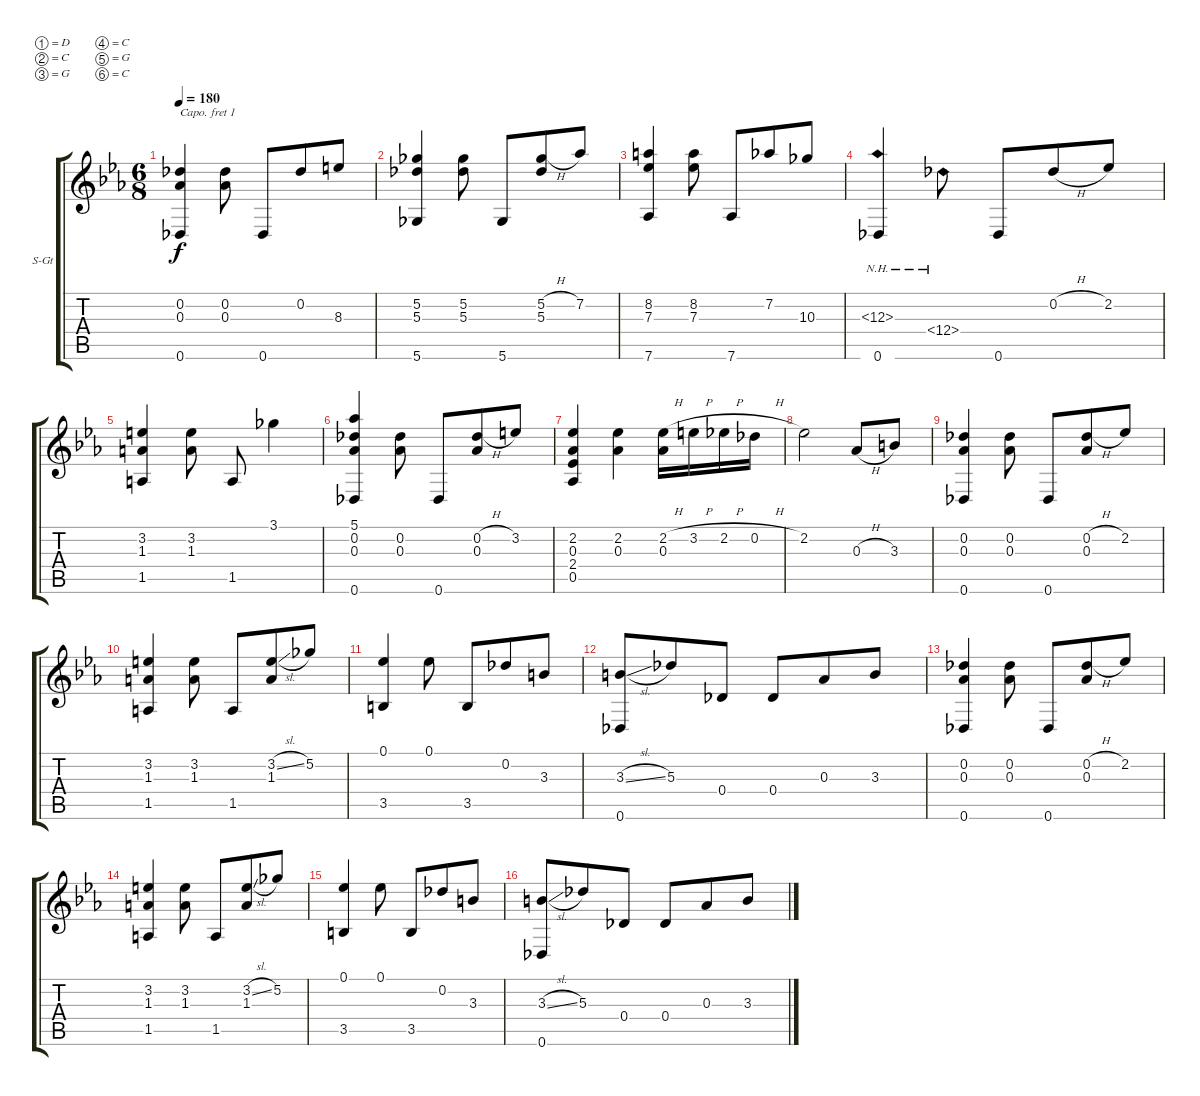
\bracketExtendMode groupsimilarinstruments
\firstSystemTrackNameOrientation horizontal
\otherSystemsTrackNameOrientation horizontal
\track ("Äîðîæêà 1" "S-Gt") {instrument acousticguitarsteel}
\staff {score tabs}
\capo 1
\tuning (D4 C4 G3 C3 G2 C2)
\ts (6 8)
\tempo 180
\clef g2
\ks eb
(0.2 0.3 0.6).4{dy f} (0.2 0.3).8 0.6.8 0.2.8 8.3.8 |
(5.2 5.3 5.6).4 (5.2 5.3).8 5.6.8 (5.2{h} 5.3).8 7.2.8 |
(8.2 7.3 7.6).4 (8.2 7.3).8 7.6.8 7.2.8 10.3.8 |
(12.3{nh} 0.6).4 12.4{nh}.8 0.6.8 0.2{h}.8 2.2.8 |
(3.2 1.3 1.5).4 (3.2 1.3).8 1.5.8 3.1.4 |
(5.1 0.2 0.3 0.6).4 (0.2 0.3).8 0.6.8 (0.2{h} 0.3).8 3.2.8 |
(2.2 0.3 2.4 0.5).4 (2.2 0.3).4 (2.2{h} 0.3).16 3.2{h}.16 2.2{h}.16 0.2{h}.16 |
2.2.2 0.3{h}.8 3.3.8 |
(0.2 0.3 0.6).4 (0.2 0.3).8 0.6.8 (0.2{h} 0.3).8 2.2.8 |
(3.2 1.3 1.5).4 (3.2 1.3).8 1.5.8 (3.2{sl} 1.3).8 5.2.8 |
(0.1 3.5).4 0.1.8 3.5.8 0.2.8 3.3.8 |
(3.3{sl} 0.6).8 5.3.8 0.4.8 0.4.8 0.3.8 3.3.8 |
(0.2 0.3 0.6).4 (0.2 0.3).8 0.6.8 (0.2{h} 0.3).8 2.2.8 |
(3.2 1.3 1.5).4 (3.2 1.3).8 1.5.8 (3.2{sl} 1.3).8 5.2.8 |
(0.1 3.5).4 0.1.8 3.5.8 0.2.8 3.3.8 |
(3.3{sl} 0.6).8 5.3.8 0.4.8 0.4.8 0.3.8 3.3.8
